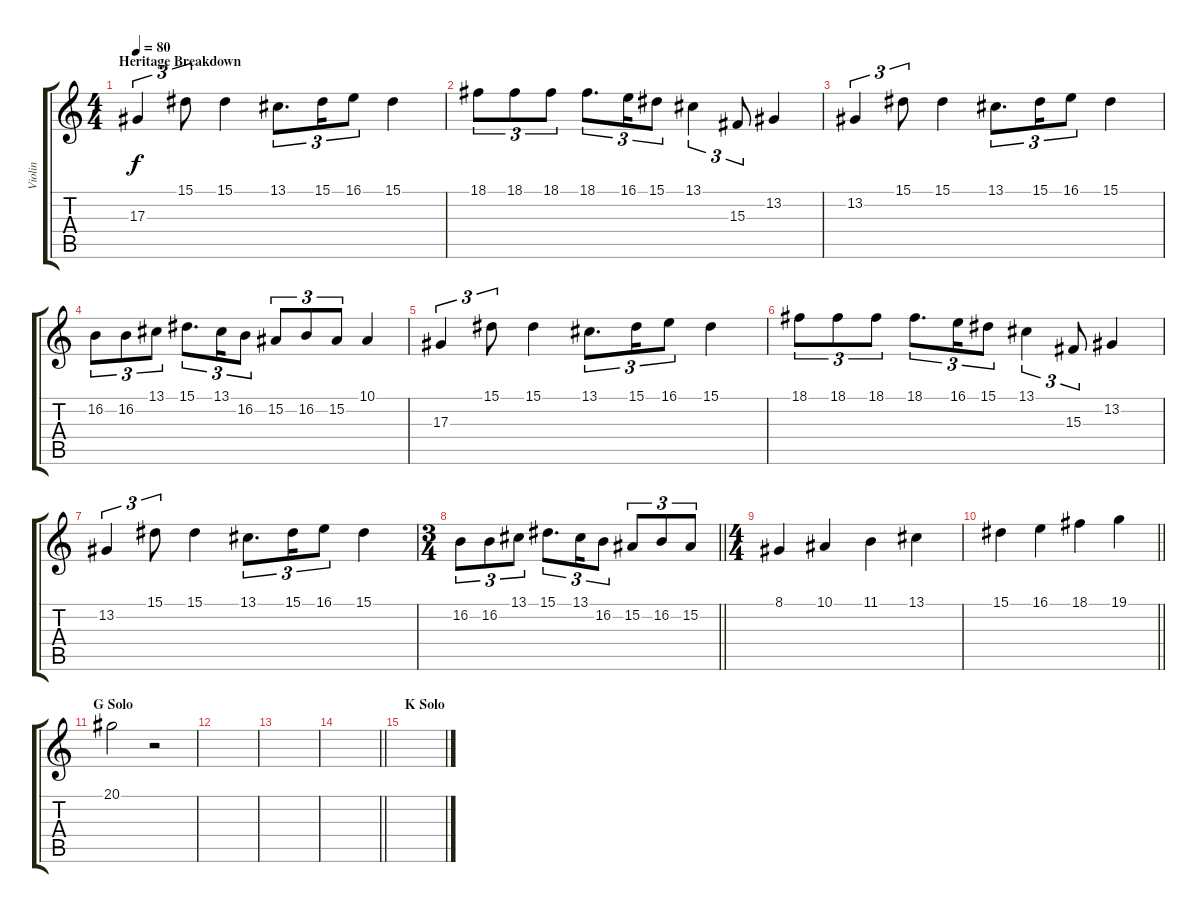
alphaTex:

\track ("Violin" "Violin") {instrument fiddle}
\staff {score tabs}
\tuning (C4 G3 Eb3 Bb2 F2 C2) {hide}
\ts (4 4)
\section ("" "Heritage Breakdown")
\tempo 80
\clef g2
\ks c
17.3.4{tu (3 2) dy f} 15.1.8{tu (3 2)} 15.1.4 13.1.8{d tu (3 2)} 15.1.16{tu (3 2)} 16.1.8{tu (3 2)} 15.1.4 |
18.1.8{tu (3 2)} 18.1.8{tu (3 2)} 18.1.8{tu (3 2)} 18.1.8{d tu (3 2)} 16.1.16{tu (3 2)} 15.1.8{tu (3 2)} 13.1.4{tu (3 2)} 15.3.8{tu (3 2)} 13.2.4 |
13.2.4{tu (3 2)} 15.1.8{tu (3 2)} 15.1.4 13.1.8{d tu (3 2)} 15.1.16{tu (3 2)} 16.1.8{tu (3 2)} 15.1.4 |
16.2.8{tu (3 2)} 16.2.8{tu (3 2)} 13.1.8{tu (3 2)} 15.1.8{d tu (3 2)} 13.1.16{tu (3 2)} 16.2.8{tu (3 2)} 15.2.8{tu (3 2)} 16.2.8{tu (3 2)} 15.2.8{tu (3 2)} 10.1.4 |
17.3.4{tu (3 2)} 15.1.8{tu (3 2)} 15.1.4 13.1.8{d tu (3 2)} 15.1.16{tu (3 2)} 16.1.8{tu (3 2)} 15.1.4 |
18.1.8{tu (3 2)} 18.1.8{tu (3 2)} 18.1.8{tu (3 2)} 18.1.8{d tu (3 2)} 16.1.16{tu (3 2)} 15.1.8{tu (3 2)} 13.1.4{tu (3 2)} 15.3.8{tu (3 2)} 13.2.4 |
13.2.4{tu (3 2)} 15.1.8{tu (3 2)} 15.1.4 13.1.8{d tu (3 2)} 15.1.16{tu (3 2)} 16.1.8{tu (3 2)} 15.1.4 |
\ts (3 4)
\barLineRight lightlight
16.2.8{tu (3 2)} 16.2.8{tu (3 2)} 13.1.8{tu (3 2)} 15.1.8{d tu (3 2)} 13.1.16{tu (3 2)} 16.2.8{tu (3 2)} 15.2.8{tu (3 2)} 16.2.8{tu (3 2)} 15.2.8{tu (3 2)} |
\ts (4 4)
8.1.4 10.1.4 11.1.4 13.1.4 |
\barLineRight lightlight
15.1.4 16.1.4 18.1.4 19.1.4 |
\section ("" "G Solo")
20.1.2 r.2 |
|
|
\barLineRight lightlight
|
\section ("" "K Solo")
